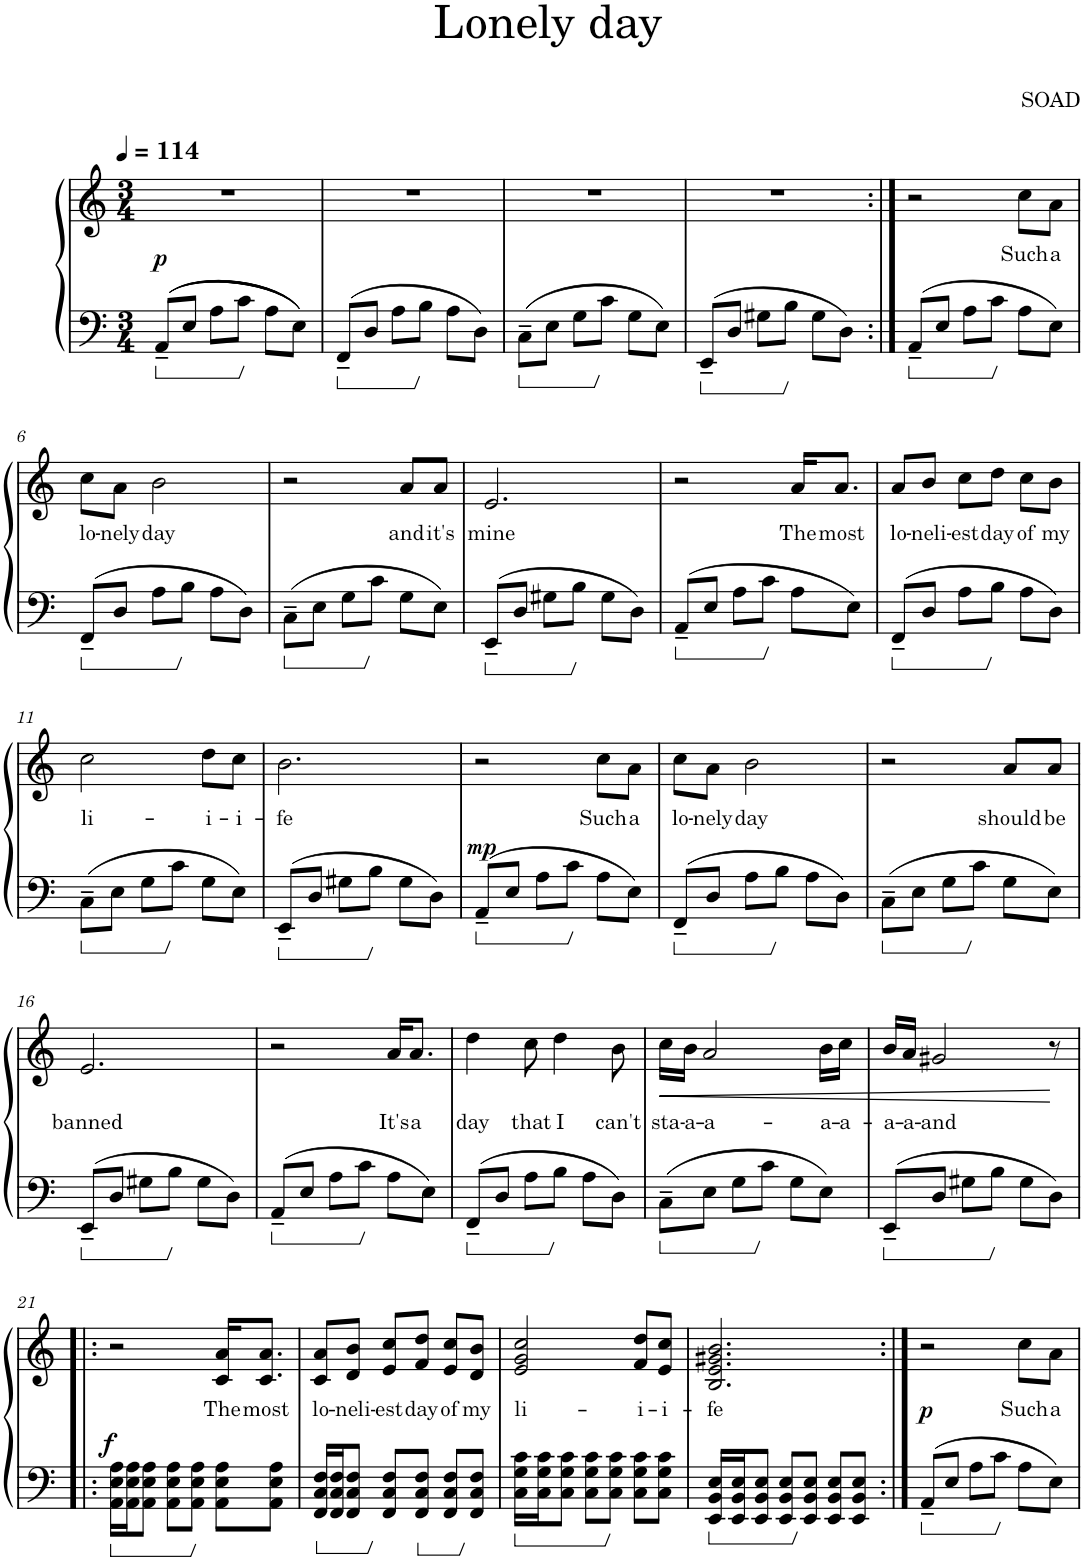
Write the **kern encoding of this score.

**kern	**kern	**text	**dynam
*part1	*part1	*part1	*part1
*staff2	*staff1	*staff1	*staff1/2
*I"Piano	*	*	*
*I'Pno.	*	*	*
*clefF4	*clefG2	*	*
*k[]	*k[]	*	*
*M3/4	*M3/4	*	*
*MM114	*MM114	*	*
=1	=1	=1	=1
!	!	!	!LO:DY:b
8AA~/L	2.r	.	p
8E/J	.	.	.
8A\L	.	.	.
8c\J	.	.	.
8A\L	.	.	.
8E\J	.	.	.
=2	=2	=2	=2
8FF~/L	2.r	.	.
8D/J	.	.	.
8A\L	.	.	.
8B\J	.	.	.
8A\L	.	.	.
8D\J	.	.	.
=3	=3	=3	=3
8C~\L	2.r	.	.
8E\J	.	.	.
8G\L	.	.	.
8c\J	.	.	.
8G\L	.	.	.
8E\J	.	.	.
=4	=4	=4	=4
8EE~/L	2.r	.	.
8D/J	.	.	.
8G#X\L	.	.	.
8B\J	.	.	.
8G#\L	.	.	.
8D\J	.	.	.
=5:|!	=5:|!	=5:|!	=5:|!
8AA~/L	2r	.	.
8E/J	.	.	.
8A\L	.	.	.
8c\J	.	.	.
!	!	!LO:LY:b	!
8A\L	8cc\L	Such	.
!	!	!LO:LY:b	!
8E\J	8a\J	a	.
!!LO:LB:g=z
=6	=6	=6	=6
!	!	!LO:LY:b	!
8FF~/L	8cc\L	lo-	.
!	!	!LO:LY:b	!
8D/J	8a\J	-nely	.
!	!	!LO:LY:b	!
8A\L	2b\	day	.
8B\J	.	.	.
8A\L	.	.	.
8D\J	.	.	.
=7	=7	=7	=7
8C~\L	2r	.	.
8E\J	.	.	.
8G\L	.	.	.
8c\J	.	.	.
!	!	!LO:LY:b	!
8G\L	8a/L	and	.
!	!	!LO:LY:b	!
8E\J	8a/J	it's	.
=8	=8	=8	=8
!	!	!LO:LY:b	!
8EE~/L	2.e/	mine	.
8D/J	.	.	.
8G#X\L	.	.	.
8B\J	.	.	.
8G#\L	.	.	.
8D\J	.	.	.
=9	=9	=9	=9
8AA~/L	2r	.	.
8E/J	.	.	.
8A\L	.	.	.
8c\J	.	.	.
!	!	!LO:LY:b	!
8A\L	16a/KL	The	.
!	!	!LO:LY:b	!
.	8.a/J	most	.
8E\J	.	.	.
=10	=10	=10	=10
!	!	!LO:LY:b	!
8FF~/L	8a/L	lo-	.
!	!	!LO:LY:b	!
8D/J	8b/J	-neli-	.
!	!	!LO:LY:b	!
8A\L	8cc\L	-est	.
!	!	!LO:LY:b	!
8B\J	8dd\J	day	.
!	!	!LO:LY:b	!
8A\L	8cc\L	of	.
!	!	!LO:LY:b	!
8D\J	8b\J	my	.
!!LO:LB:g=z
=11	=11	=11	=11
!	!	!LO:LY:b	!
8C~\L	2cc\	li-	.
8E\J	.	.	.
8G\L	.	.	.
8c\J	.	.	.
!	!	!LO:LY:b	!
8G\L	8dd\L	-i-	.
!	!	!LO:LY:b	!
8E\J	8cc\J	-i-	.
=12	=12	=12	=12
!	!	!LO:LY:b	!
8EE~/L	2.b\	-fe	.
8D/J	.	.	.
8G#X\L	.	.	.
8B\J	.	.	.
8G#\L	.	.	.
8D\J	.	.	.
=13	=13	=13	=13
!	!	!	!LO:DY:a=2
8AA~/L	2r	.	mp
8E/J	.	.	.
8A\L	.	.	.
8c\J	.	.	.
!	!	!LO:LY:b	!
8A\L	8cc\L	Such	.
!	!	!LO:LY:b	!
8E\J	8a\J	a	.
=14	=14	=14	=14
!	!	!LO:LY:b	!
8FF~/L	8cc\L	lo-	.
!	!	!LO:LY:b	!
8D/J	8a\J	-nely	.
!	!	!LO:LY:b	!
8A\L	2b\	day	.
8B\J	.	.	.
8A\L	.	.	.
8D\J	.	.	.
=15	=15	=15	=15
8C~\L	2r	.	.
8E\J	.	.	.
8G\L	.	.	.
8c\J	.	.	.
!	!	!LO:LY:b	!
8G\L	8a/L	should	.
!	!	!LO:LY:b	!
8E\J	8a/J	be	.
!!LO:LB:g=z
=16	=16	=16	=16
!	!	!LO:LY:b	!
8EE~/L	2.e/	banned	.
8D/J	.	.	.
8G#X\L	.	.	.
8B\J	.	.	.
8G#\L	.	.	.
8D\J	.	.	.
=17	=17	=17	=17
8AA~/L	2r	.	.
8E/J	.	.	.
8A\L	.	.	.
8c\J	.	.	.
!	!	!LO:LY:b	!
8A\L	16a/KL	It's	.
!	!	!LO:LY:b	!
.	8.a/J	a	.
8E\J	.	.	.
=18	=18	=18	=18
!	!	!LO:LY:b	!
8FF~/L	4dd\	day	.
8D/J	.	.	.
!	!	!LO:LY:b	!
8A\L	8cc\	that	.
!	!	!LO:LY:b	!
8B\J	4dd\	I	.
8A\L	.	.	.
!	!	!LO:LY:b	!
8D\J	8b\	can't	.
=19	=19	=19	=19
!	!	!LO:LY:b	!LO:HP:b
8C~\L	16cc\LL	sta-	<
!	!	!LO:LY:b	!
.	16b\JJ	-a-	.
!	!	!LO:LY:b	!
8E\J	2a/	a-	.
8G\L	.	.	.
8c\J	.	.	.
8G\L	.	.	.
!	!	!LO:LY:b	!
8E\J	16b\LL	-a-	.
!	!	!LO:LY:b	!
.	16cc\JJ	-a-	.
=20	=20	=20	=20
!	!	!LO:LY:b	!
8EE~/L	16b/LL	-a-	.
!	!	!LO:LY:b	!
.	16a/JJ	-a-	.
!	!	!LO:LY:b	!
8D/J	2g#X/	-and	.
8G#X\L	.	.	.
8B\J	.	.	.
8G#\L	.	.	.
8D\J	8r	.	[
!!LO:LB:g=z
=21!|:	=21!|:	=21!|:	=21!|:
!	!	!	!LO:DY:a=2
16AA\ 16E\ 16A\LL	2r	.	f
16AA\ 16E\ 16A\J	.	.	.
8AA\ 8E\ 8A\J	.	.	.
8AA\ 8E\ 8A\L	.	.	.
8AA\ 8E\ 8A\J	.	.	.
!	!	!LO:LY:b	!
8AA\ 8E\ 8A\L	16c/ 16a/KL	The	.
!	!	!LO:LY:b	!
.	8.c/ 8.a/J	most	.
8AA\ 8E\ 8A\J	.	.	.
=22	=22	=22	=22
!	!	!LO:LY:b	!
16FF/ 16C/ 16F/LL	8c/ 8a/L	lo-	.
16FF/ 16C/ 16F/J	.	.	.
!	!	!LO:LY:b	!
8FF/ 8C/ 8F/J	8d/ 8b/J	-neli-	.
!	!	!LO:LY:b	!
8FF/ 8C/ 8F/L	8e/ 8cc/L	-est	.
!	!	!LO:LY:b	!
8FF/ 8C/ 8F/J	8f/ 8dd/J	day	.
!	!	!LO:LY:b	!
8FF/ 8C/ 8F/L	8e/ 8cc/L	of	.
!	!	!LO:LY:b	!
8FF/ 8C/ 8F/J	8d/ 8b/J	my	.
=23	=23	=23	=23
!	!	!LO:LY:b	!
16C\ 16G\ 16c\LL	2e/ 2g/ 2cc/	li-	.
16C\ 16G\ 16c\J	.	.	.
8C\ 8G\ 8c\J	.	.	.
8C\ 8G\ 8c\L	.	.	.
8C\ 8G\ 8c\J	.	.	.
!	!	!LO:LY:b	!
8C\ 8G\ 8c\L	8f/ 8dd/L	-i-	.
!	!	!LO:LY:b	!
8C\ 8G\ 8c\J	8e/ 8cc/J	-i-	.
=24	=24	=24	=24
!	!	!LO:LY:b	!
16EE/ 16BB/ 16E/LL	2.B/ 2.e/ 2.g#X/ 2.b/	-fe	.
16EE/ 16BB/ 16E/J	.	.	.
8EE/ 8BB/ 8E/J	.	.	.
8EE/ 8BB/ 8E/L	.	.	.
8EE/ 8BB/ 8E/J	.	.	.
8EE/ 8BB/ 8E/L	.	.	.
8EE/ 8BB/ 8E/J	.	.	.
=25:|!	=25:|!	=25:|!	=25:|!
!	!	!	!LO:DY:b
8AA~/L	2r	.	p
8E/J	.	.	.
8A\L	.	.	.
8c\J	.	.	.
!	!	!LO:LY:b	!
8A\L	8cc\L	Such	.
!	!	!LO:LY:b	!
8E\J	8a\J	a	.
=	=	=	=
*-	*-	*-	*-
